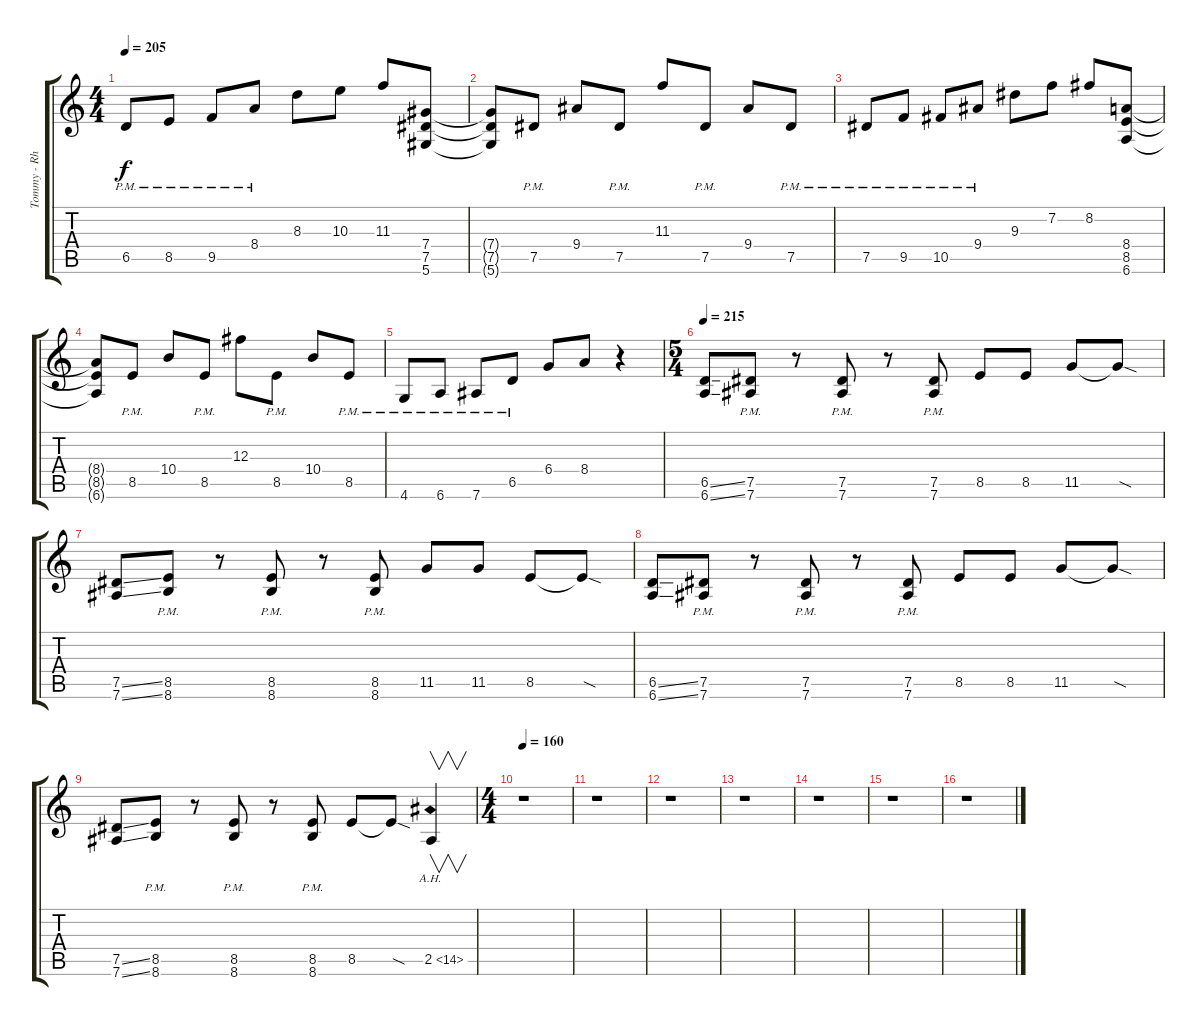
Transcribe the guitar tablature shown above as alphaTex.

\track ("Tommy - Rhythm Guitar" "Tommy - Rh") {instrument distortionguitar}
\staff {score tabs}
\tuning (Eb4 Bb3 Gb3 Db3 Ab2 Eb2) {hide}
\ts (4 4)
\tempo 205
\clef g2
\ks c
6.5{pm}.8{dy f} 8.5{pm}.8 9.5{pm}.8 8.4{pm}.8 8.3.8 10.3.8 11.3.8 (7.4 7.5 5.6).8 |
(7.4{t} 7.5{t} 5.6{t}).8 7.5{pm}.8 9.4.8 7.5{pm}.8 11.3.8 7.5{pm}.8 9.4.8 7.5{pm}.8 |
7.5{pm}.8 9.5{pm}.8 10.5{pm}.8 9.4{pm}.8 9.3.8 7.2.8 8.2.8 (8.4 8.5 6.6).8 |
(8.4{t} 8.5{t} 6.6{t}).8 8.5{pm}.8 10.4.8 8.5{pm}.8 12.3.8 8.5{pm}.8 10.4.8 8.5{pm}.8 |
4.6{pm}.8 6.6{pm}.8 7.6{pm}.8 6.5{pm}.8 6.4.8 8.4.8 r.4 |
\ts (5 4)
\tempo 215
(6.5{ss} 6.6{ss}).8 (7.5{pm} 7.6{pm}).8 r.8 (7.5{pm} 7.6{pm}).8 r.8 (7.5{pm} 7.6{pm}).8 8.5.8 8.5.8 11.5.8 11.5{sod t}.8 |
(7.5{ss} 7.6{ss}).8 (8.5{pm} 8.6{pm}).8 r.8 (8.5{pm} 8.6{pm}).8 r.8 (8.5{pm} 8.6{pm}).8 11.5.8 11.5.8 8.5.8 8.5{sod t}.8 |
(6.5{ss} 6.6{ss}).8 (7.5{pm} 7.6{pm}).8 r.8 (7.5{pm} 7.6{pm}).8 r.8 (7.5{pm} 7.6{pm}).8 8.5.8 8.5.8 11.5.8 11.5{sod t}.8 |
(7.5{ss} 7.6{ss}).8 (8.5{pm} 8.6{pm}).8 r.8 (8.5{pm} 8.6{pm}).8 r.8 (8.5{pm} 8.6{pm}).8 8.5.8 8.5{sod t}.8 2.5{ah 12}.4{v instrument guitarharmonics} |
\ts (4 4)
\tempo 160
r.1 |
r.1 |
r.1 |
r.1 |
r.1 |
r.1 |
r.1
